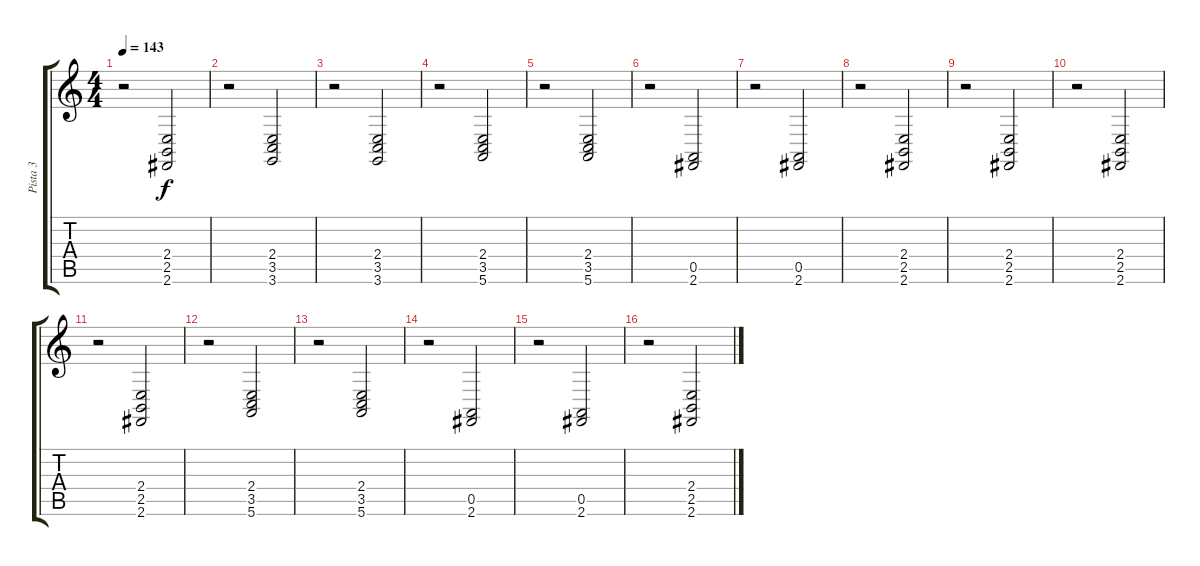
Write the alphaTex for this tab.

\track ("Pista 3" "Pista 3") {instrument synthstrings2}
\staff {score tabs}
\tuning (E4 B3 G3 D3 A2 E2) {hide}
\ts (4 4)
\tempo 143
\clef g2
\ks c
r.2{dy f} (2.4 2.5 2.6).2 |
r.2 (2.4 3.5 3.6).2 |
r.2 (2.4 3.5 3.6).2 |
r.2 (2.4 3.5 5.6).2 |
r.2 (2.4 3.5 5.6).2 |
r.2 (0.5 2.6).2 |
r.2 (0.5 2.6).2 |
r.2 (2.4 2.5 2.6).2 |
r.2 (2.4 2.5 2.6).2 |
r.2 (2.4 2.5 2.6).2 |
r.2 (2.4 2.5 2.6).2 |
r.2 (2.4 3.5 5.6).2 |
r.2 (2.4 3.5 5.6).2 |
r.2 (0.5 2.6).2 |
r.2 (0.5 2.6).2 |
r.2 (2.4 2.5 2.6).2
